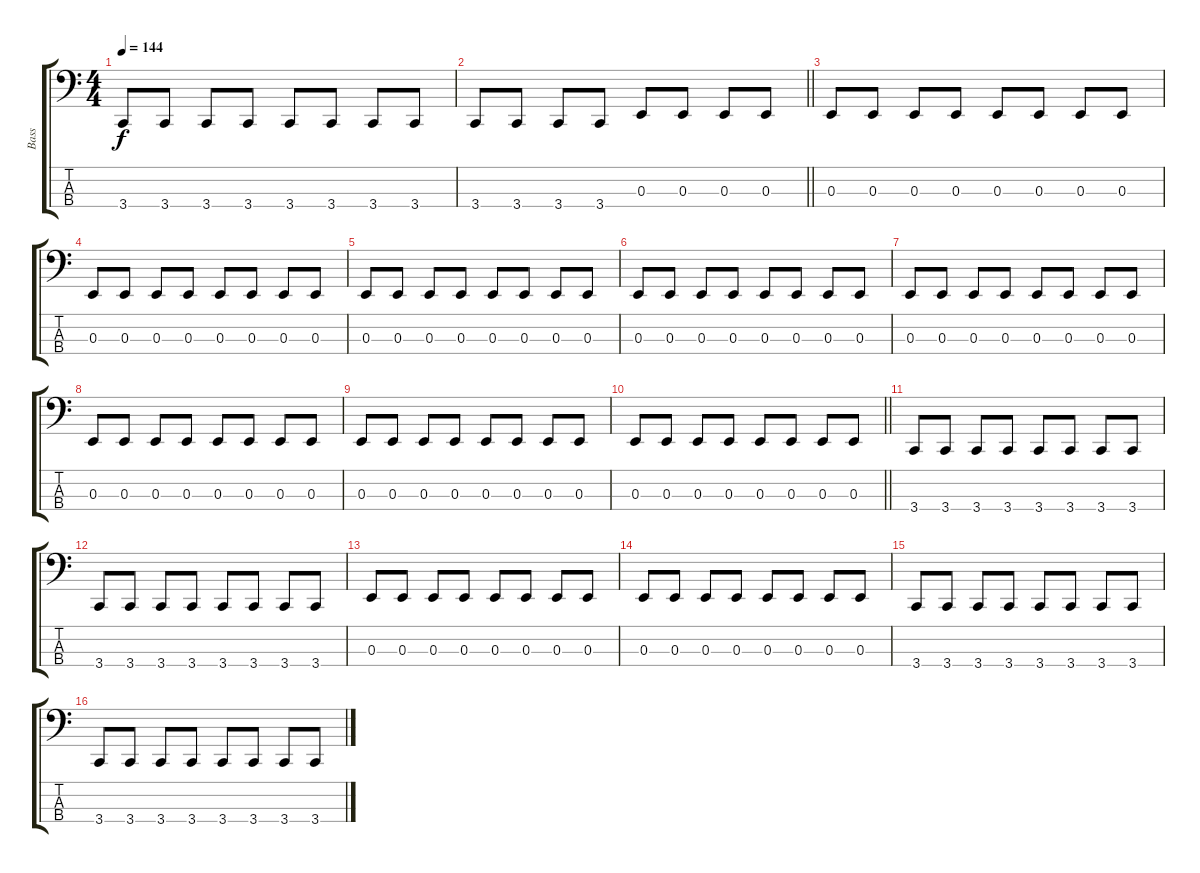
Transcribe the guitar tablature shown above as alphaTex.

\track ("Bass" "Bass") {instrument electricbassfinger}
\staff {score tabs}
\tuning (D2 A1 E1 A0) {hide}
\ts (4 4)
\tempo 144
\clef f4
\ks c
3.4.8{dy f} 3.4.8 3.4.8 3.4.8 3.4.8 3.4.8 3.4.8 3.4.8 |
\barLineRight lightlight
3.4.8 3.4.8 3.4.8 3.4.8 0.3.8 0.3.8 0.3.8 0.3.8 |
0.3.8 0.3.8 0.3.8 0.3.8 0.3.8 0.3.8 0.3.8 0.3.8 |
0.3.8 0.3.8 0.3.8 0.3.8 0.3.8 0.3.8 0.3.8 0.3.8 |
0.3.8 0.3.8 0.3.8 0.3.8 0.3.8 0.3.8 0.3.8 0.3.8 |
0.3.8 0.3.8 0.3.8 0.3.8 0.3.8 0.3.8 0.3.8 0.3.8 |
0.3.8 0.3.8 0.3.8 0.3.8 0.3.8 0.3.8 0.3.8 0.3.8 |
0.3.8 0.3.8 0.3.8 0.3.8 0.3.8 0.3.8 0.3.8 0.3.8 |
0.3.8 0.3.8 0.3.8 0.3.8 0.3.8 0.3.8 0.3.8 0.3.8 |
\barLineRight lightlight
0.3.8 0.3.8 0.3.8 0.3.8 0.3.8 0.3.8 0.3.8 0.3.8 |
3.4.8 3.4.8 3.4.8 3.4.8 3.4.8 3.4.8 3.4.8 3.4.8 |
3.4.8 3.4.8 3.4.8 3.4.8 3.4.8 3.4.8 3.4.8 3.4.8 |
0.3.8 0.3.8 0.3.8 0.3.8 0.3.8 0.3.8 0.3.8 0.3.8 |
0.3.8 0.3.8 0.3.8 0.3.8 0.3.8 0.3.8 0.3.8 0.3.8 |
3.4.8 3.4.8 3.4.8 3.4.8 3.4.8 3.4.8 3.4.8 3.4.8 |
3.4.8 3.4.8 3.4.8 3.4.8 3.4.8 3.4.8 3.4.8 3.4.8
